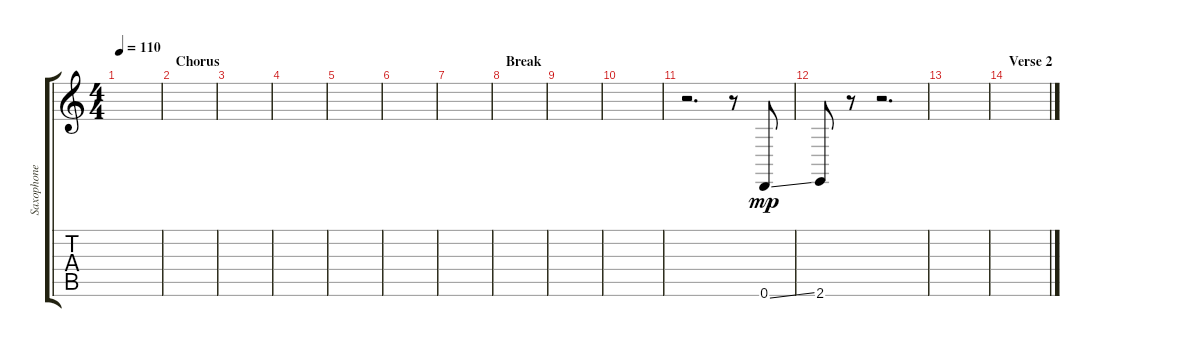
\track ("Saxophone" "Saxophone") {instrument tenorsax}
\staff {score tabs}
\tuning (E4 B3 G3 D3 A2 D2) {hide}
\ts (4 4)
\tempo 110
\clef g2
\ks c
|
\section ("" "Chorus")
|
|
|
|
|
|
\section ("" "Break")
|
|
|
r.2{d} r.8 0.6{ss}.8{dy mp} |
2.6.8 r.8 r.2{d} |
|
\section ("" "Verse 2")
